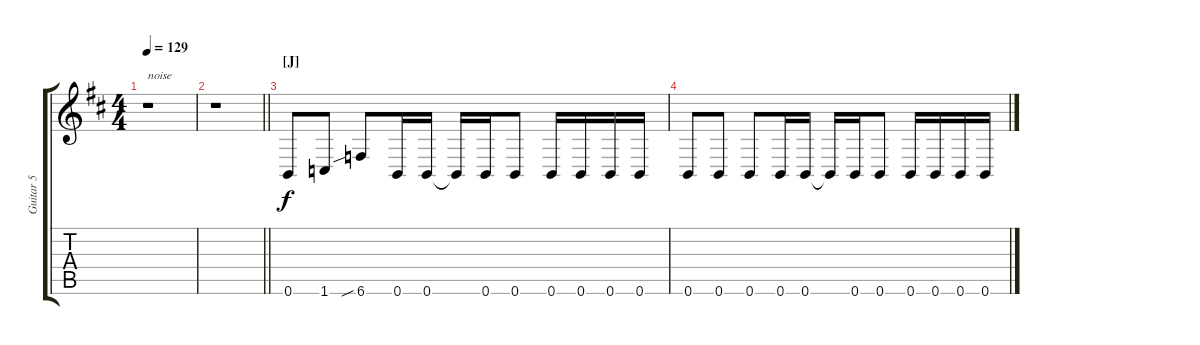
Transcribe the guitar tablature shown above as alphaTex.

\track ("Guitar 5" "Guitar 5") {instrument distortionguitar}
\staff {score tabs}
\tuning (E4 B3 G3 D3 A2 B1) {hide}
\ts (4 4)
\tempo 129
\clef g2
\ks d
r.1{txt "noise" dy f} |
\barLineRight lightlight
r.1 |
\section ("" "[J]")
0.6.8 1.6.8 6.6{sib}.8 0.6.16 0.6.16 0.6{t}.16 0.6.16 0.6.8 0.6.16 0.6.16 0.6.16 0.6.16 |
0.6.8 0.6.8 0.6.8 0.6.16 0.6.16 0.6{t}.16 0.6.16 0.6.8 0.6.16 0.6.16 0.6.16 0.6.16
